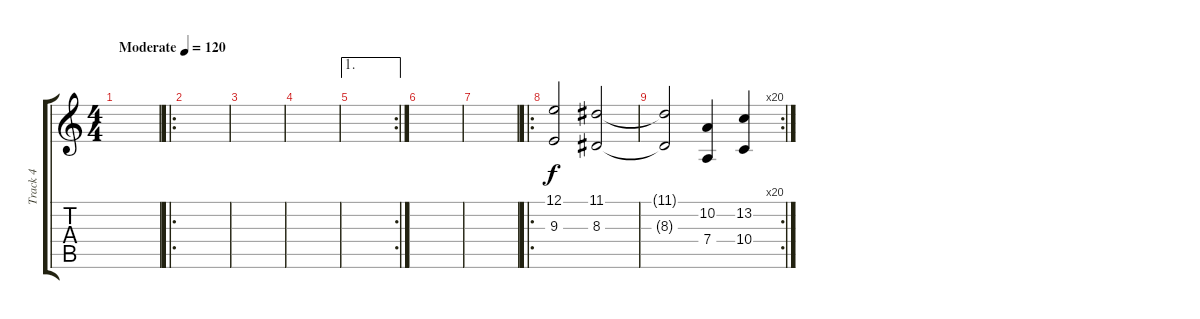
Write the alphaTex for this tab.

\track ("Track 4" "Track 4") {instrument pad8sweep}
\staff {score tabs}
\tuning (E4 B3 G3 D3 A2 E2) {hide}
\ts (4 4)
\tempo (120 "Moderate")
\clef g2
\ks c
|
\ro
|
|
|
\ae 1
\rc 2
|
|
|
\ro
(12.1 9.3).2 (11.1 8.3).2 |
\rc 20
(11.1{t} 8.3{t}).2 (10.2 7.4).4 (13.2 10.4).4
